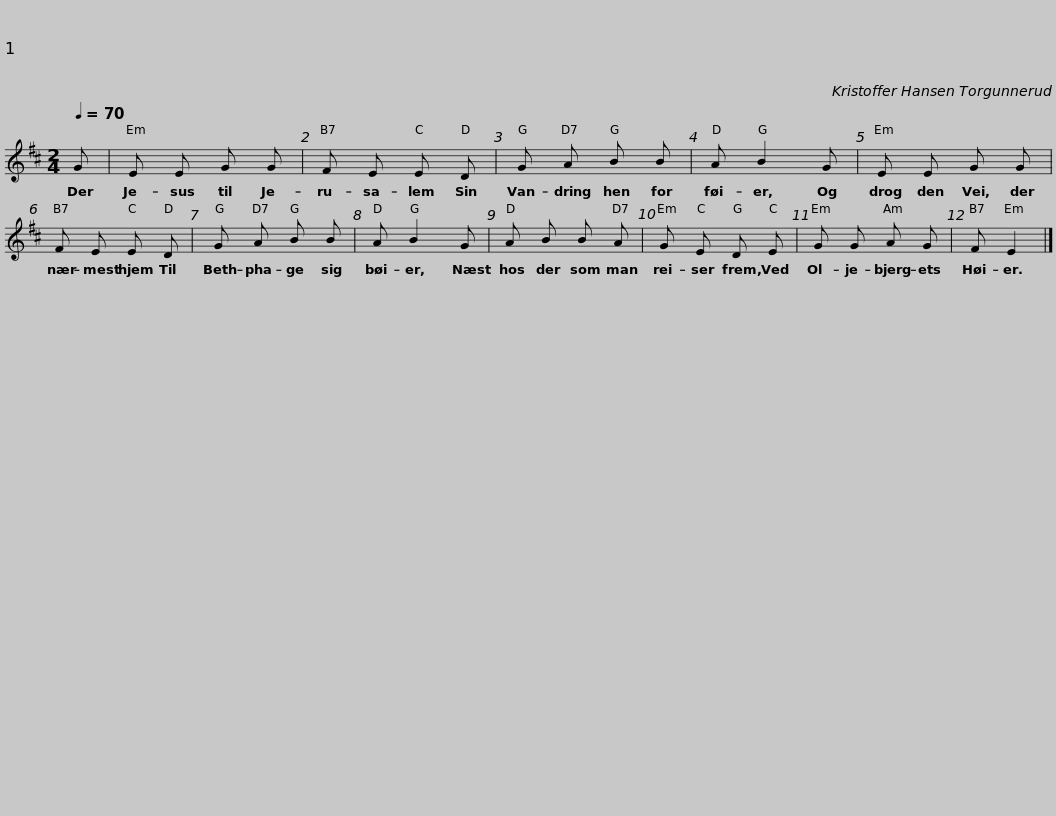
X:1
L:1/8
Q:1/4=70
M:2/4
I:linebreak $
K:D
V:1 treble
V:1
 G | E E G G | F E E D | G A B B | A B2 G |$ %5
 E E G G | F E E D | G A B B | A B2 G |$ A B B A | %10
 G E D E | G G A G | F E2 |] %13
